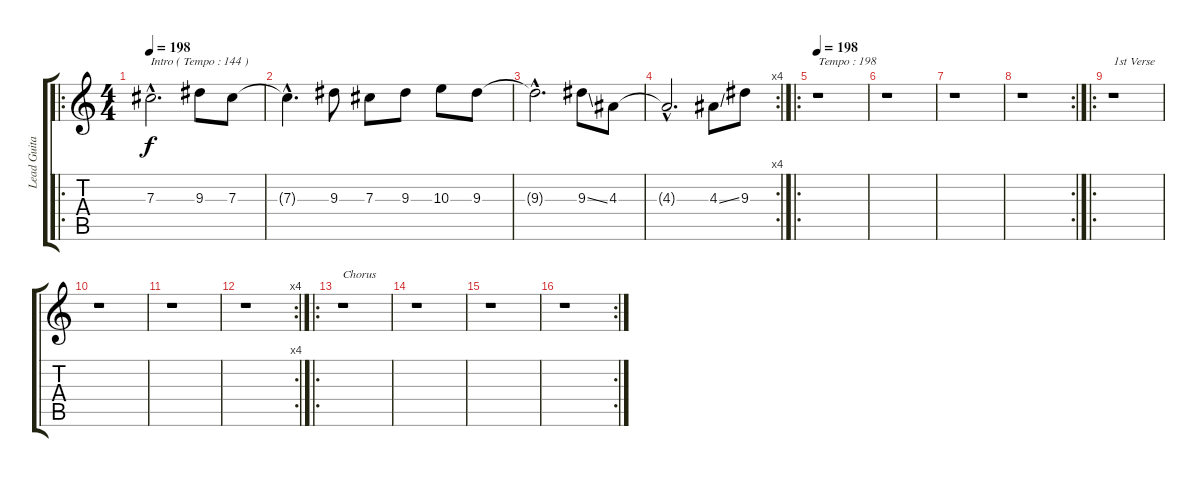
\track ("Lead Guitar II" "Lead Guita") {instrument distortionguitar}
\staff {score tabs}
\tuning (Eb4 Bb3 Gb3 Db3 Ab2 Eb2) {hide}
\ro
\ts (4 4)
\tempo 198
\tempo 144
\tempo 198
\clef g2
\ks c
7.3{hac}.2{d txt "Intro ( Tempo : 144 )" dy f instrument distortionguitar} 9.3.8 7.3.8 |
7.3{hac t}.4{d} 9.3.8 7.3.8 9.3.8 10.3.8 9.3.8 |
9.3{hac t}.2{d} 9.3{ss}.8 4.3.8 |
\rc 4
4.3{hac t}.2{d} 4.3{ss}.8 9.3.8 |
\ro
\tempo 198
r.1{txt "Tempo : 198"} |
r.1 |
r.1 |
\rc 2
r.1 |
\ro
r.1{txt "1st Verse"} |
r.1 |
r.1 |
\rc 4
r.1 |
\ro
r.1{txt "Chorus"} |
r.1 |
r.1 |
\rc 2
r.1
